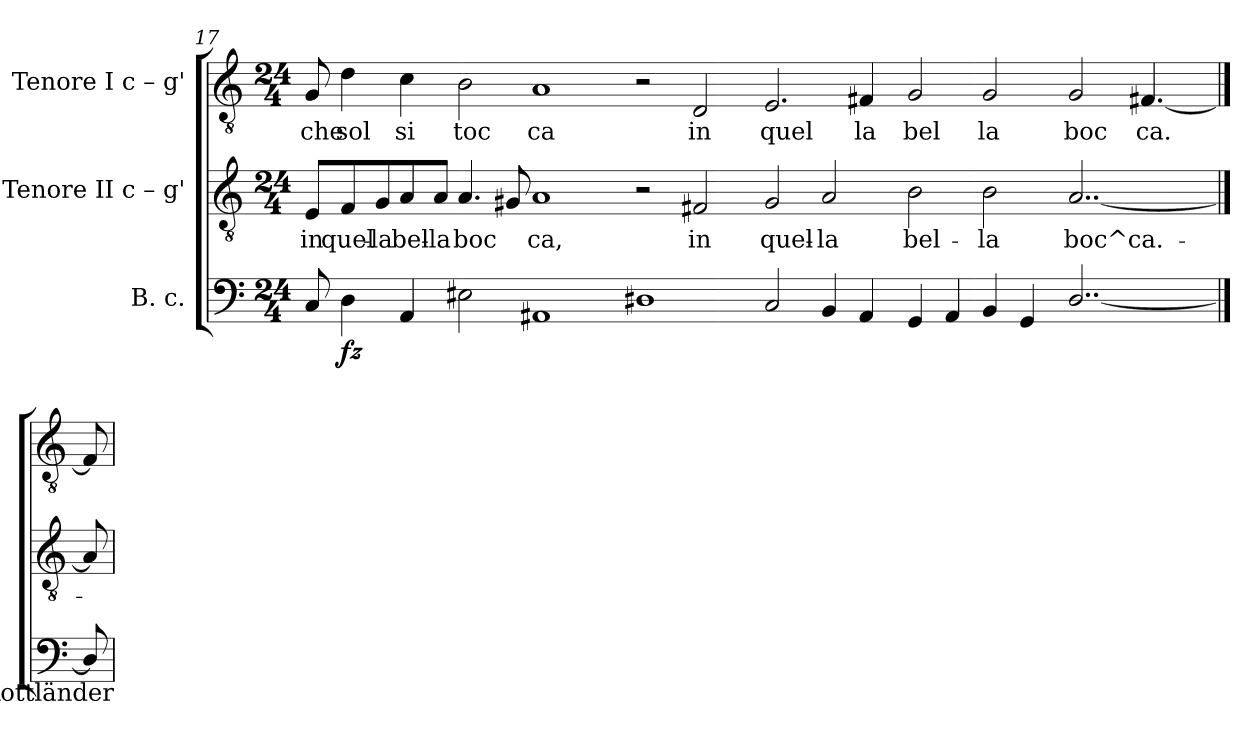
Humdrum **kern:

**kern	**dynam	**kern	**text	**kern	**text	**dynam
*part3	*part3	*part2	*part2	*part1	*part1	*part1
*staff3	*staff3	*staff2	*staff2	*staff1	*staff1	*staff1
*I"B. c.	*	*I"Tenore II  c – g'	*	*I"Tenore I  c – g'	*	*
!!LO:PB:g=z
*clefF4	*	*clefGv2	*	*clefGv2	*	*
*k[]	*	*k[]	*	*k[]	*	*
*C:	*	*C:	*	*C:	*	*
*M24/4	*	*M24/4	*	*M24/4	*	*
=17	=17	=17	=17	=17	=17	=17
!	!	!	!LO:LY:b:rj	!	!LO:LY:b:rj	!
*	*	*	*	*^	*	*
8C/	.	8E/L	in	8G/	1ryy	che	.
!	!LO:DY:b	!	!LO:LY:b:rj	!	!	!LO:LY:b:rj	!
4D\	fz	8F/	quel-	4d\	.	sol	.
!	!	!	!LO:LY:b:rj	!	!	!	!
.	.	8G/	-la	.	.	.	.
!	!	!	!LO:LY:b:rj	!	!	!LO:LY:b:rj	!
4AA/	.	8A/	bel-	4c\	.	si	.
!	!	!	!LO:LY:b:rj	!	!	!	!
.	.	8A/J	-la	.	.	.	.
!	!	!	!LO:LY:b:rj	!	!	!LO:LY:b:rj	!
2E#\	.	4.A/	boc-	2B\	.	toc	.
!	!	!	!LO:LY:b:rj	!	!	!	!
.	.	8G#X/	--	.	1ryy	.	.
!	!	!	!LO:LY:b:rj	!	!	!LO:LY:b:rj	!
1AA#	.	1A	-ca,	1A	.	ca	.
.	.	.	.	.	1ryy	.	.
1D#	.	2r	.	2r	.	.	.
!	!	!	!LO:LY:b:rj	!	!	!LO:LY:b:rj	!
.	.	2F#/	in	2D/	.	in	.
.	.	.	.	.	1ryy	.	.
!	!	!	!LO:LY:b:rj	!	!	!LO:LY:b:rj	!
2C/	.	2G#/	quel-	2.E/	.	quel	.
!	!	!	!LO:LY:b:rj	!	!	!	!
4BB/	.	2A/	-la	.	.	.	.
!	!	!	!	!	!	!LO:LY:b:rj	!
4AA#/	.	.	.	4F#/	.	la	.
.	.	.	.	.	1ryy	.	.
!	!	!	!LO:LY:b:rj	!	!	!LO:LY:b:rj	!
4GG/	.	2B\	bel-	2G/	.	bel	.
4AA#/	.	.	.	.	.	.	.
!	!	!	!LO:LY:b:rj	!	!	!LO:LY:b:rj	!
4BB/	.	2B\	-la	2G/	.	la	.
4GG/	.	.	.	.	.	.	.
.	.	.	.	.	2ryy	.	.
!	!	!	!LO:LY:b:rj	!	!	!LO:LY:b:rj	!
[<2..D#/	.	[<2..A/	boc^ca.-	2G/	.	boc	.
.	.	.	.	.	4ryy	.	.
!	!	!	!	!	!	!LO:LY:b:rj	!
.	.	.	.	[<4.F#X/	.	ca.	.
.	.	.	.	.	16..ryy	.	.
!	!	!	!	!	!	!	!LO:DY:b
!	!	!	!	!	!	!	!LO:DY:n=1:b
.	.	.	.	.	8ryy	.	fz fz
.	.	.	.	.	64ryy	.	.
*	*	*	*	*v	*v	*	*
==18	==18	==18	==18	==18	==18	==18
8D#/]	.	8A/]	.	8F#/]	.	.
!LO:TX:b:t=Revision 1.0 – 11. 07. 2014. Edition by Peter Rottländer	!	!	!	!	!	!
=	=	=	=	=	=	=
*-	*-	*-	*-	*-	*-	*-
